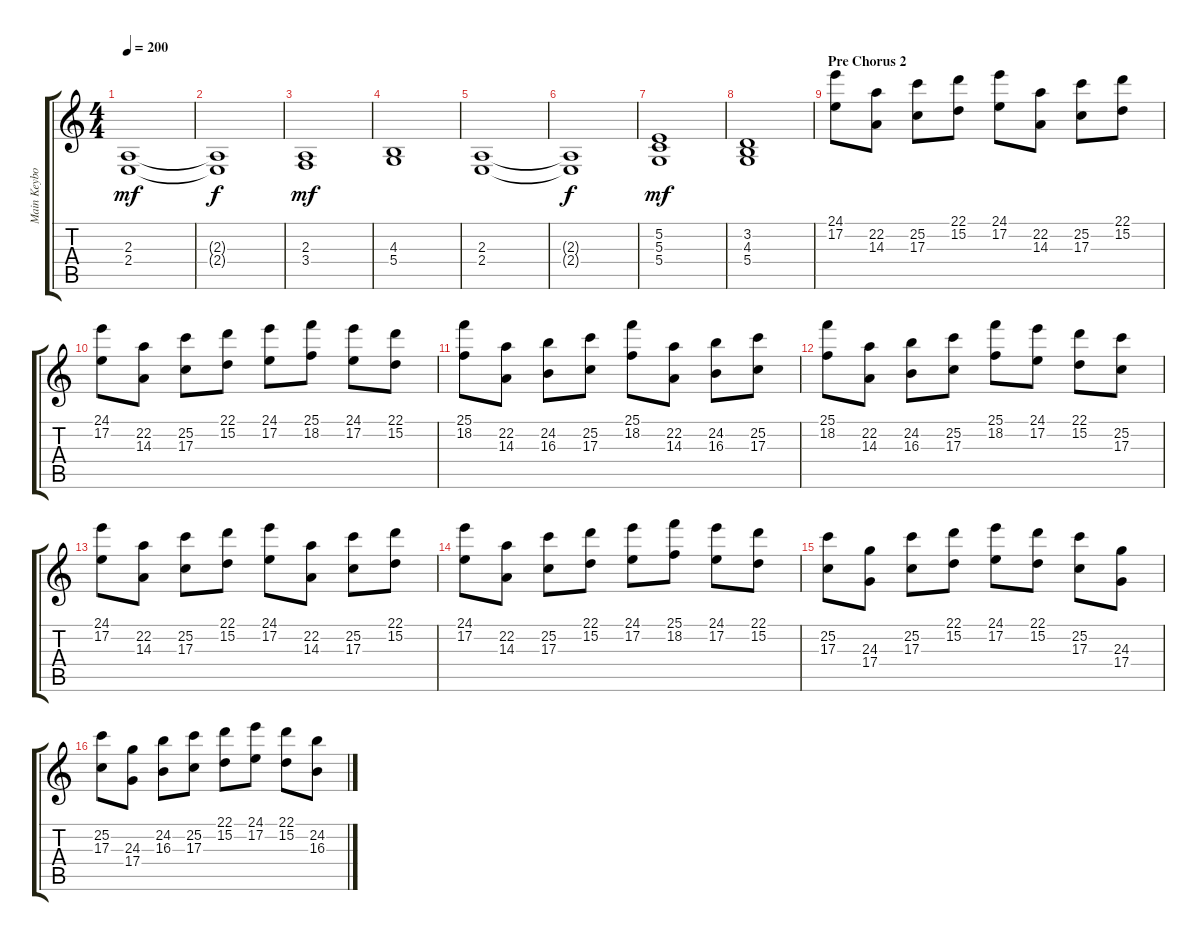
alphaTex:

\track ("Main Keyboards" "Main Keybo") {instrument stringensemble1}
\staff {score tabs}
\tuning (E4 B3 G3 D3 A2 E2) {hide}
\ts (4 4)
\tempo 200
\clef g2
\ks c
(2.3 2.4).1{dy mf} |
(2.3{t} 2.4{t}).1{dy f} |
(2.3 3.4).1{dy mf} |
(4.3 5.4).1 |
(2.3 2.4).1 |
(2.3{t} 2.4{t}).1{dy f} |
(5.2 5.3 5.4).1{dy mf} |
(3.2 4.3 5.4).1 |
\section ("" "Pre Chorus 2")
(24.1 17.2).8 (22.2 14.3).8 (25.2 17.3).8 (22.1 15.2).8 (24.1 17.2).8 (22.2 14.3).8 (25.2 17.3).8 (22.1 15.2).8 |
(24.1 17.2).8 (22.2 14.3).8 (25.2 17.3).8 (22.1 15.2).8 (24.1 17.2).8 (25.1 18.2).8 (24.1 17.2).8 (22.1 15.2).8 |
(25.1 18.2).8 (22.2 14.3).8 (24.2 16.3).8 (25.2 17.3).8 (25.1 18.2).8 (22.2 14.3).8 (24.2 16.3).8 (25.2 17.3).8 |
(25.1 18.2).8 (22.2 14.3).8 (24.2 16.3).8 (25.2 17.3).8 (25.1 18.2).8 (24.1 17.2).8 (22.1 15.2).8 (25.2 17.3).8 |
(24.1 17.2).8 (22.2 14.3).8 (25.2 17.3).8 (22.1 15.2).8 (24.1 17.2).8 (22.2 14.3).8 (25.2 17.3).8 (22.1 15.2).8 |
(24.1 17.2).8 (22.2 14.3).8 (25.2 17.3).8 (22.1 15.2).8 (24.1 17.2).8 (25.1 18.2).8 (24.1 17.2).8 (22.1 15.2).8 |
(25.2 17.3).8 (24.3 17.4).8 (25.2 17.3).8 (22.1 15.2).8 (24.1 17.2).8 (22.1 15.2).8 (25.2 17.3).8 (24.3 17.4).8 |
(25.2 17.3).8 (24.3 17.4).8 (24.2 16.3).8 (25.2 17.3).8 (22.1 15.2).8 (24.1 17.2).8 (22.1 15.2).8 (24.2 16.3).8
